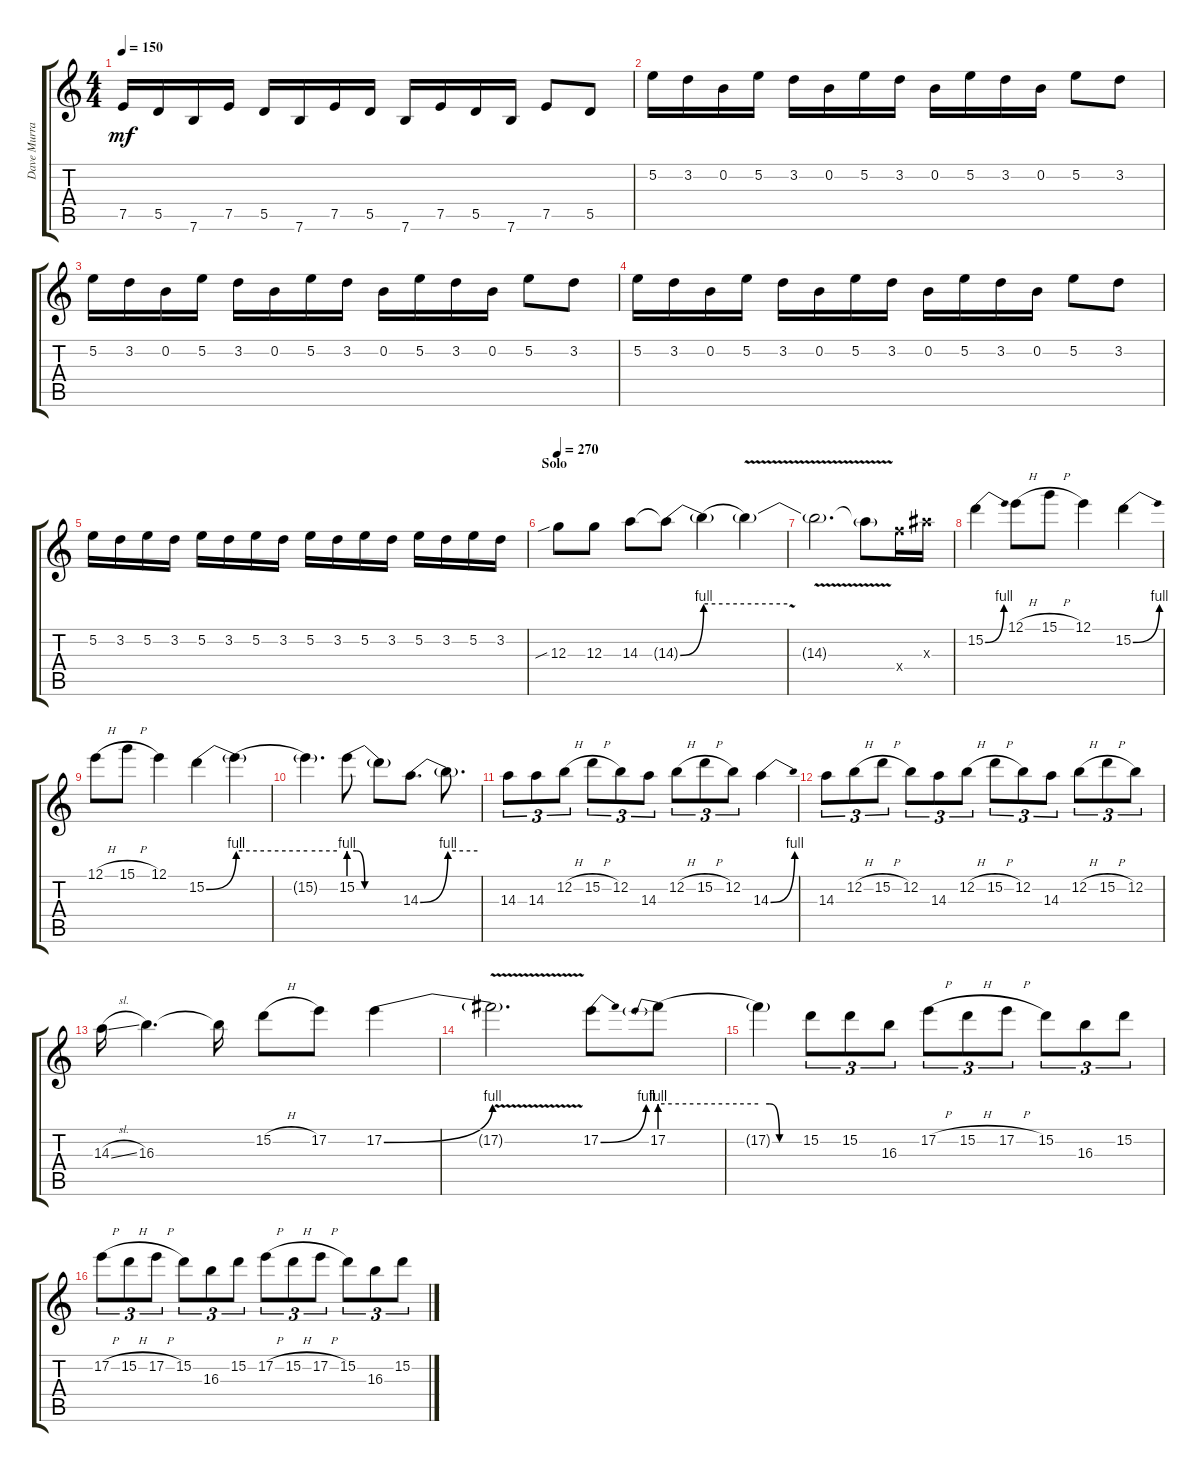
\track ("Dave Murray" "Dave Murra") {instrument overdrivenguitar}
\staff {score tabs}
\tuning (E4 B3 G3 D3 A2 E2) {hide}
\ts (4 4)
\tempo 150
\clef g2
\ks c
7.5.16{dy mf} 5.5.16 7.6.16 7.5.16 5.5.16 7.6.16 7.5.16 5.5.16 7.6.16 7.5.16 5.5.16 7.6.16 7.5.8 5.5.8 |
5.2.16 3.2.16 0.2.16 5.2.16 3.2.16 0.2.16 5.2.16 3.2.16 0.2.16 5.2.16 3.2.16 0.2.16 5.2.8 3.2.8 |
5.2.16 3.2.16 0.2.16 5.2.16 3.2.16 0.2.16 5.2.16 3.2.16 0.2.16 5.2.16 3.2.16 0.2.16 5.2.8 3.2.8 |
5.2.16 3.2.16 0.2.16 5.2.16 3.2.16 0.2.16 5.2.16 3.2.16 0.2.16 5.2.16 3.2.16 0.2.16 5.2.8 3.2.8 |
5.2.16 3.2.16 5.2.16 3.2.16 5.2.16 3.2.16 5.2.16 3.2.16 5.2.16 3.2.16 5.2.16 3.2.16 5.2.16 3.2.16 5.2.16 3.2.16 |
\section ("" "Solo")
\tempo 270
12.3{sib}.8 12.3.8 14.3.8 14.3{be (bend 0 0 60 4) t}.8 14.3{be (hold 0 4 60 4) t}.4 14.3{v t}.4 |
14.3{v t}.2{d} 14.3{v t}.8 15.4{x}.16 15.3{x}.16 |
15.2{be (bend 0 0 60 4)}.4 12.1{h}.8 15.1{h}.8 12.1.4 15.2{be (bend 0 0 60 4)}.4 |
12.1{h}.8 15.1{h}.8 12.1.4 15.2{be (bend 0 0 60 4)}.4 15.2{be (hold 0 4 60 4) t}.4 |
15.2{be (hold 0 4 60 4) t}.4{d} 15.2{be (custom 0 4 15 4 30 0 60 0)}.8 15.2{be (hold 0 0 60 0) t}.8 14.3{be (bend 0 0 60 4)}.8{d} 14.3{be (hold 0 4 60 4) t}.8{d} |
14.3.8{tu (3 2)} 14.3.8{tu (3 2)} 12.2{h}.8{tu (3 2)} 15.2{h}.8{tu (3 2)} 12.2.8{tu (3 2)} 14.3.8{tu (3 2)} 12.2{h}.8{tu (3 2)} 15.2{h}.8{tu (3 2)} 12.2.8{tu (3 2)} 14.3{be (bend 0 0 60 4)}.4 |
14.3.8{tu (3 2)} 12.2{h}.8{tu (3 2)} 15.2{h}.8{tu (3 2)} 12.2.8{tu (3 2)} 14.3.8{tu (3 2)} 12.2{h}.8{tu (3 2)} 15.2{h}.8{tu (3 2)} 12.2.8{tu (3 2)} 14.3.8{tu (3 2)} 12.2{h}.8{tu (3 2)} 15.2{h}.8{tu (3 2)} 12.2.8{tu (3 2)} |
14.3{sl}.16 16.3.4{d} 16.3{t}.16 15.2{h}.8 17.2.8 17.2{be (bend 0 0 60 4)}.4 |
17.2{v t}.2{d} 17.2{be (bend 0 0 60 4)}.8 17.2{be (prebend 0 4 60 4)}.8 |
17.2{be (custom 0 4 15 4 30 0 60 0) t}.4 15.2.8{tu (3 2)} 15.2.8{tu (3 2)} 16.3.8{tu (3 2)} 17.2{h}.8{tu (3 2)} 15.2{h}.8{tu (3 2)} 17.2{h}.8{tu (3 2)} 15.2.8{tu (3 2)} 16.3.8{tu (3 2)} 15.2.8{tu (3 2)} |
17.2{h}.8{tu (3 2)} 15.2{h}.8{tu (3 2)} 17.2{h}.8{tu (3 2)} 15.2.8{tu (3 2)} 16.3.8{tu (3 2)} 15.2.8{tu (3 2)} 17.2{h}.8{tu (3 2)} 15.2{h}.8{tu (3 2)} 17.2{h}.8{tu (3 2)} 15.2.8{tu (3 2)} 16.3.8{tu (3 2)} 15.2.8{tu (3 2)}
